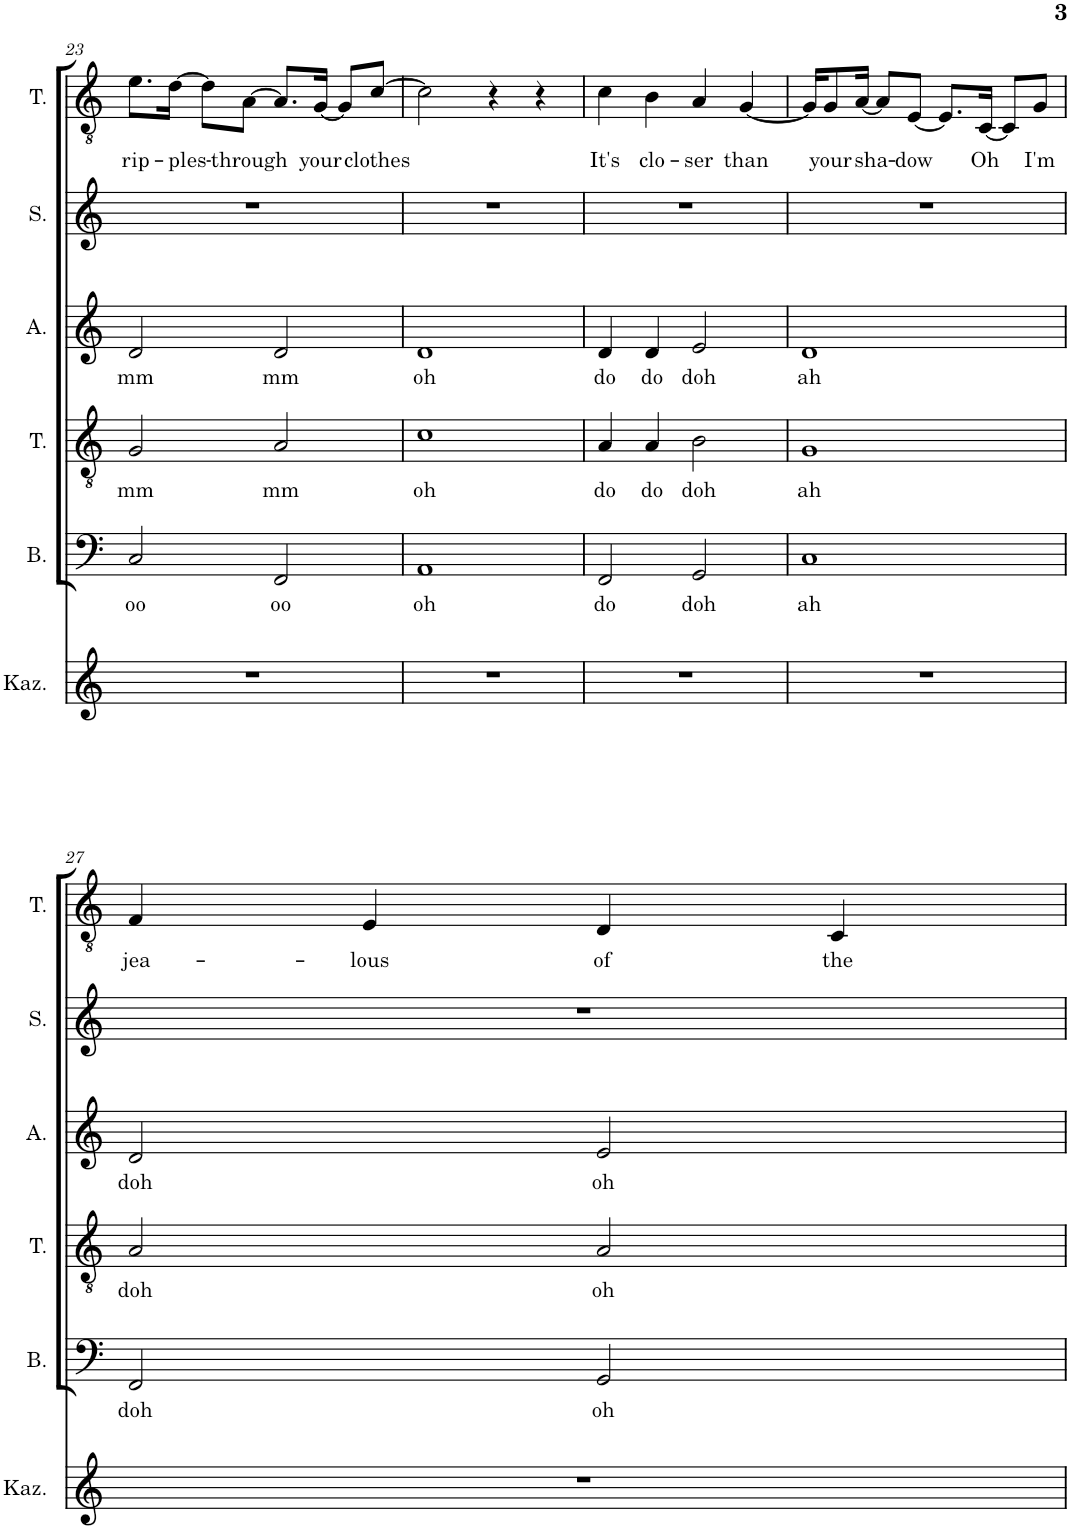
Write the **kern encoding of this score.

**kern	**kern	**text	**kern	**text	**kern	**text	**kern	**kern	**text
*part6	*part5	*part5	*part4	*part4	*part3	*part3	*part2	*part1	*part1
*staff6	*staff5	*staff5	*staff4	*staff4	*staff3	*staff3	*staff2	*staff1	*staff1
*I"Kazoo	*I"Bass	*	*I"Tenor	*	*I"Alto	*	*I"Soprano	*I"Tenor	*
*I'Kaz.	*I'B.	*	*I'T.	*	*I'A.	*	*I'S.	*I'T.	*
!!LO:PB:g=z
*clefG2	*clefF4	*	*clefGv2	*	*clefG2	*	*clefG2	*clefGv2	*
*k[]	*k[]	*	*k[]	*	*k[]	*	*k[]	*k[]	*
*M4/4	*M4/4	*	*M4/4	*	*M4/4	*	*M4/4	*M4/4	*
=23	=23	=23	=23	=23	=23	=23	=23	=23	=23
!	!	!LO:LY:b	!	!LO:LY:b	!	!LO:LY:b	!	!	!LO:LY:b
1r	2C/	oo	2G/	mm	2d/	mm	1r	8.e\L	rip-
!	!	!	!	!	!	!	!	!	!LO:LY:b
.	.	.	.	.	.	.	.	[16d\Jk	-ples-
.	.	.	.	.	.	.	.	8d\L]	.
!	!	!	!	!	!	!	!	!	!LO:LY:b
.	.	.	.	.	.	.	.	[8A\J	through
!	!	!LO:LY:b	!	!LO:LY:b	!	!LO:LY:b	!	!	!
.	2FF/	oo	2A/	mm	2d/	mm	.	8.A/L]	.
!	!	!	!	!	!	!	!	!	!LO:LY:b
.	.	.	.	.	.	.	.	[16G/Jk	your
.	.	.	.	.	.	.	.	8G/L]	.
!	!	!	!	!	!	!	!	!	!LO:LY:b
.	.	.	.	.	.	.	.	[8c/J	clothes
=24	=24	=24	=24	=24	=24	=24	=24	=24	=24
!	!	!LO:LY:b	!	!LO:LY:b	!	!LO:LY:b	!	!	!
1r	1AA	oh	1c	oh	1d	oh	1r	2c\]	.
.	.	.	.	.	.	.	.	4r	.
.	.	.	.	.	.	.	.	4r	.
=25	=25	=25	=25	=25	=25	=25	=25	=25	=25
!	!	!LO:LY:b	!	!LO:LY:b	!	!LO:LY:b	!	!	!LO:LY:b
1r	2FF/	do	4A/	do	4d/	do	1r	4c\	It's
!	!	!	!	!LO:LY:b	!	!LO:LY:b	!	!	!LO:LY:b
.	.	.	4A/	do	4d/	do	.	4B\	clo-
!	!	!LO:LY:b	!	!LO:LY:b	!	!LO:LY:b	!	!	!LO:LY:b
.	2GG/	doh	2B\	doh	2e/	doh	.	4A/	-ser
!	!	!	!	!	!	!	!	!	!LO:LY:b
.	.	.	.	.	.	.	.	[4G/	than
=26	=26	=26	=26	=26	=26	=26	=26	=26	=26
!	!	!LO:LY:b	!	!LO:LY:b	!	!LO:LY:b	!	!	!
1r	1C	ah	1G	ah	1d	ah	1r	16G/KL]	.
!	!	!	!	!	!	!	!	!	!LO:LY:b
.	.	.	.	.	.	.	.	8G/	your
!	!	!	!	!	!	!	!	!	!LO:LY:b
.	.	.	.	.	.	.	.	[16A/Jk	sha-
.	.	.	.	.	.	.	.	8A/L]	.
!	!	!	!	!	!	!	!	!	!LO:LY:b
.	.	.	.	.	.	.	.	[8E/J	dow
.	.	.	.	.	.	.	.	8.E/L]	.
!	!	!	!	!	!	!	!	!	!LO:LY:b
.	.	.	.	.	.	.	.	[16C/Jk	Oh
.	.	.	.	.	.	.	.	8C/L]	.
!	!	!	!	!	!	!	!	!	!LO:LY:b
.	.	.	.	.	.	.	.	8G/J	-I'm
!!LO:LB:g=z
=27	=27	=27	=27	=27	=27	=27	=27	=27	=27
!	!	!LO:LY:b	!	!LO:LY:b	!	!LO:LY:b	!	!	!LO:LY:b
1r	2FF/	doh	2A/	doh	2d/	doh	1r	4F/	jea-
!	!	!	!	!	!	!	!	!	!LO:LY:b
.	.	.	.	.	.	.	.	4E/	lous
!	!	!LO:LY:b	!	!LO:LY:b	!	!LO:LY:b	!	!	!LO:LY:b
.	2GG/	oh	2A/	oh	2e/	oh	.	4D/	of
!	!	!	!	!	!	!	!	!	!LO:LY:b
.	.	.	.	.	.	.	.	4C/	the
=	=	=	=	=	=	=	=	=	=
*-	*-	*-	*-	*-	*-	*-	*-	*-	*-
